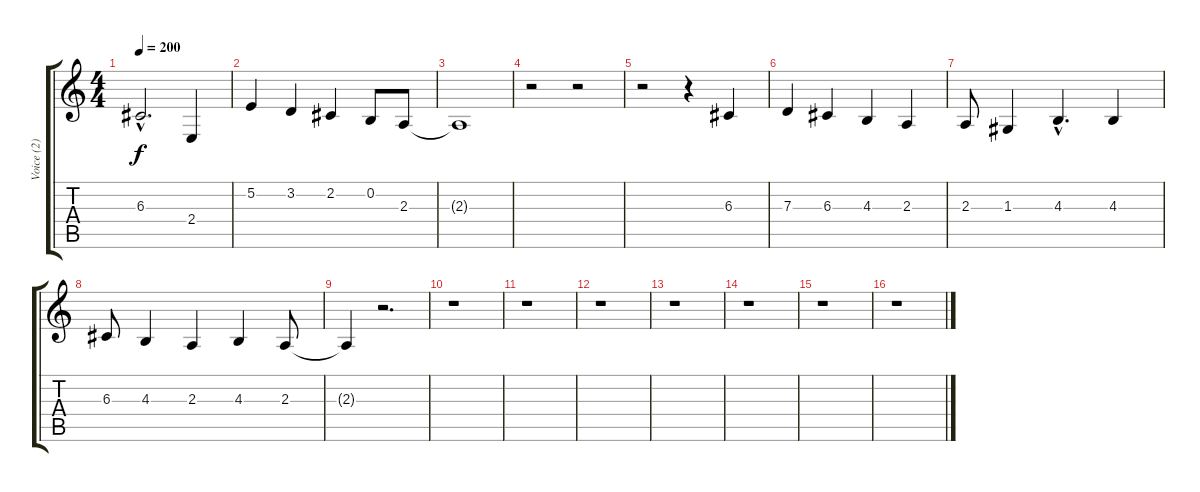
\track ("Voice (2)" "Voice (2)") {instrument altosax}
\staff {score tabs}
\tuning (E4 B3 G3 D3 A2 E2) {hide}
\ts (4 4)
\tempo 200
\clef g2
\ks c
6.3{hac t}.2{d dy f} 2.4.4 |
5.2.4 3.2.4 2.2.4 0.2.8 2.3.8 |
2.3{t}.1 |
r.2 r.2 |
r.2 r.4 6.3.4 |
7.3.4 6.3.4 4.3.4 2.3.4 |
2.3.8 1.3.4 4.3{hac}.4{d} 4.3.4 |
6.3.8 4.3.4 2.3.4 4.3.4 2.3.8 |
2.3{t}.4 r.2{d} |
r.1 |
r.1 |
r.1 |
r.1 |
r.1 |
r.1 |
r.1
